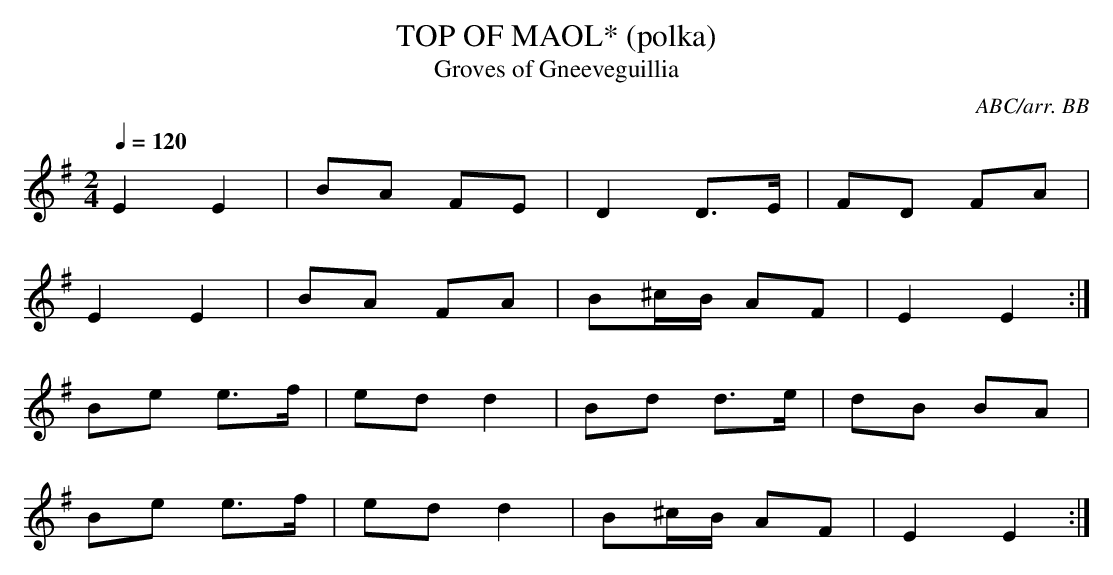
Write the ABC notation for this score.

X:1
T:TOP OF MAOL* (polka)
T:Groves of Gneeveguillia
C:ABC/arr. BB
Q:1/4=120
L:1/8
M:2/4
K:Em
E2 E2|BA FE|D2 D>E|FD FA|
E2 E2|BA FA|B^c/B/ AF|E2 E2:|
Be e>f|ed d2|Bd d>e|dB BA|
Be e>f|ed d2|B^c/B/ AF|E2 E2:|
